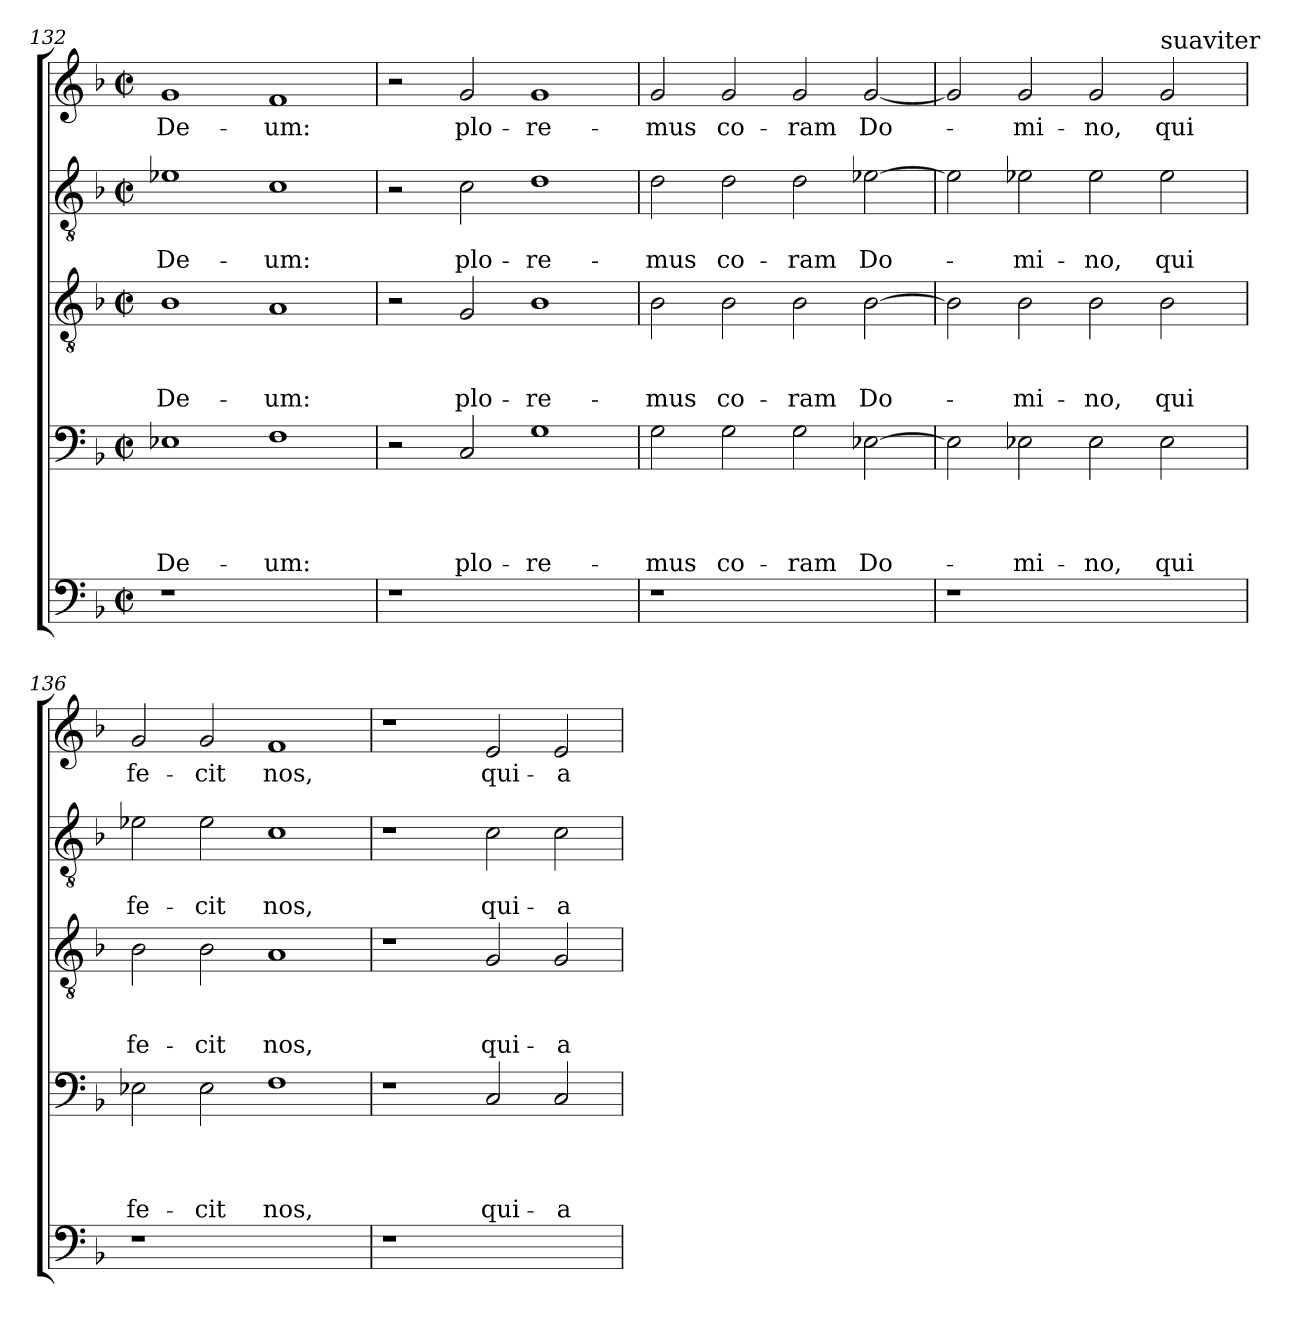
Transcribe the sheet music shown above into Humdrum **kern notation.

**kern	**kern	**text	**text	**text	**text	**kern	**text	**text	**text	**kern	**text	**text	**kern	**text
*part5	*part4	*part4	*part4	*part4	*part4	*part3	*part3	*part3	*part3	*part2	*part2	*part2	*part1	*part1
*staff5	*staff4	*staff4	*staff4	*staff4	*staff4	*staff3	*staff3	*staff3	*staff3	*staff2	*staff2	*staff2	*staff1	*staff1
*clefF4	*clefF4	*	*	*	*	*clefGv2	*	*	*	*clefGv2	*	*	*clefG2	*
*k[b-]	*k[b-]	*	*	*	*	*k[b-]	*	*	*	*k[b-]	*	*	*k[b-]	*
*F:	*F:	*	*	*	*	*F:	*	*	*	*F:	*	*	*F:	*
*M2/2	*M2/2	*	*	*	*	*M2/2	*	*	*	*M2/2	*	*	*M2/2	*
*met(c|)	*met(c|)	*	*	*	*	*met(c|)	*	*	*	*met(c|)	*	*	*met(c|)	*
=132	=132	=132	=132	=132	=132	=132	=132	=132	=132	=132	=132	=132	=132	=132
1r	1E-X	.	.	.	De-	1B-	.	.	De-	1e-X	.	De-	1g	De-
1ryy	1F	.	.	.	-um:	1A	.	.	-um:	1c	.	-um:	1f	-um:
=133	=133	=133	=133	=133	=133	=133	=133	=133	=133	=133	=133	=133	=133	=133
1r	2r	.	.	.	.	2r	.	.	.	2r	.	.	2r	.
.	2C/	.	.	.	plo-	2G/	.	.	plo-	2c\	.	plo-	2g/	plo-
1ryy	1G	.	.	.	-re-	1B-	.	.	-re-	1d	.	-re-	1g	-re-
=134	=134	=134	=134	=134	=134	=134	=134	=134	=134	=134	=134	=134	=134	=134
1r	2G\	.	.	.	-mus	2B-\	.	.	-mus	2d\	.	-mus	2g/	-mus
.	2G\	.	.	.	co-	2B-\	.	.	co-	2d\	.	co-	2g/	co-
1ryy	2G\	.	.	.	-ram	2B-\	.	.	-ram	2d\	.	-ram	2g/	-ram
.	[2E-X\	.	.	.	Do-	[2B-\	.	.	Do-	[2e-X\	.	Do-	[2g/	Do-
=135	=135	=135	=135	=135	=135	=135	=135	=135	=135	=135	=135	=135	=135	=135
1r	2E-\]	.	.	.	.	2B-\]	.	.	.	2e-\]	.	.	2g/]	.
.	2E-X\	.	.	.	-mi-	2B-\	.	.	-mi-	2e-X\	.	-mi-	2g/	-mi-
1ryy	2E-\	.	.	.	-no,	2B-\	.	.	-no,	2e-\	.	-no,	2g/	-no,
!	!	!	!	!	!	!	!	!	!	!	!	!	!LO:TX:a:t=suaviter	!
.	2E-\	.	.	.	qui	2B-\	.	.	qui	2e-\	.	qui	2g/	qui
=136	=136	=136	=136	=136	=136	=136	=136	=136	=136	=136	=136	=136	=136	=136
1r	2E-X\	.	.	.	fe-	2B-\	.	.	fe-	2e-X\	.	fe-	2g/	fe-
.	2E-\	.	.	.	-cit	2B-\	.	.	-cit	2e-\	.	-cit	2g/	-cit
1ryy	1F	.	.	.	nos,	1A	.	.	nos,	1c	.	nos,	1f	nos,
!!LO:LB:g=z
=137	=137	=137	=137	=137	=137	=137	=137	=137	=137	=137	=137	=137	=137	=137
1r	1r	.	.	.	.	1r	.	.	.	1r	.	.	1r	.
1ryy	2C/	.	.	.	qui-	2G/	.	.	qui-	2c\	.	qui-	2e/	qui-
.	2C/	.	.	.	-a	2G/	.	.	-a	2c\	.	-a	2e/	-a
=	=	=	=	=	=	=	=	=	=	=	=	=	=	=
*-	*-	*-	*-	*-	*-	*-	*-	*-	*-	*-	*-	*-	*-	*-
